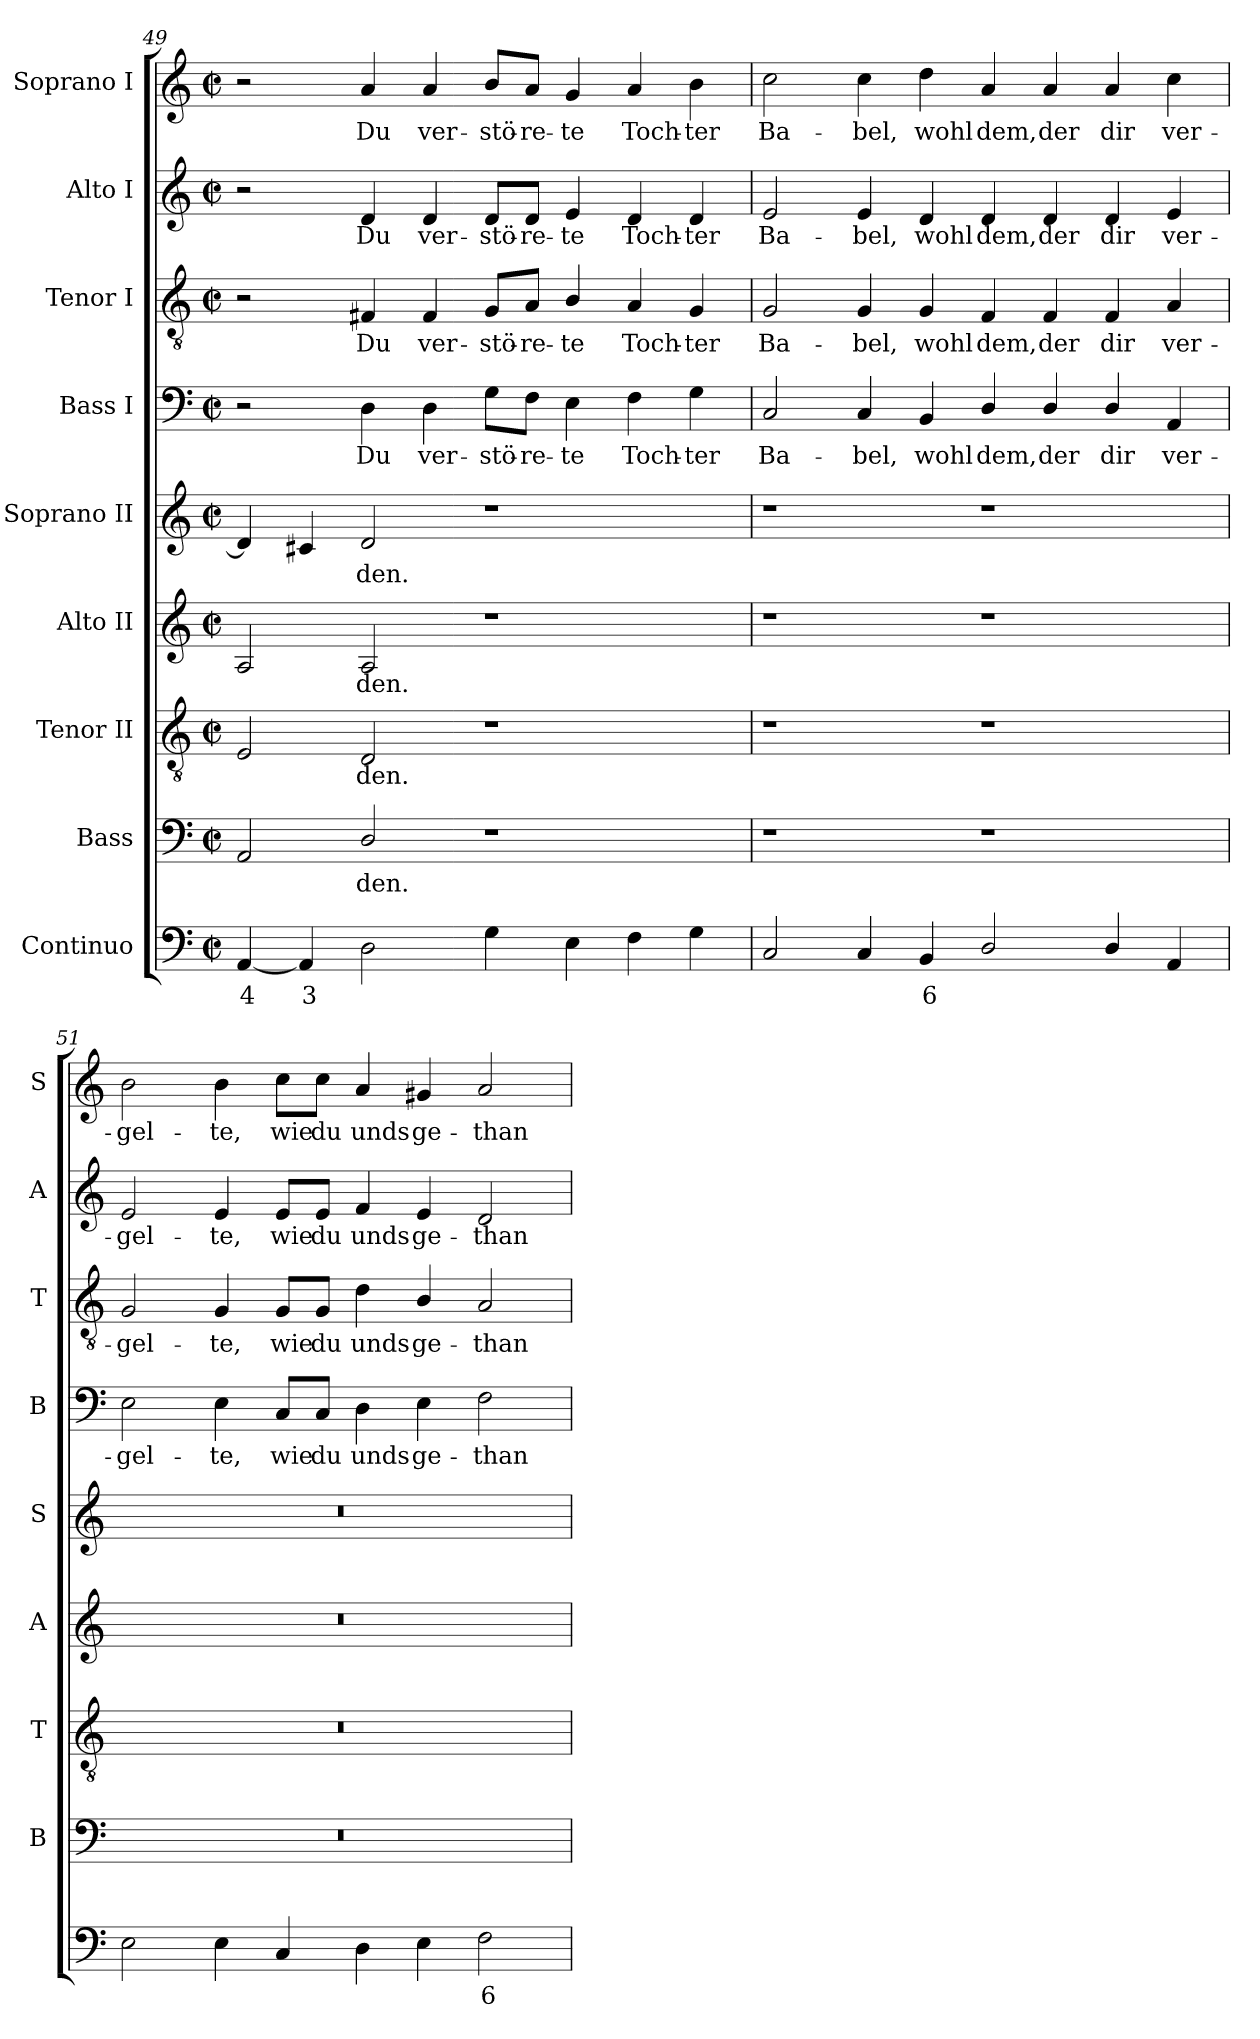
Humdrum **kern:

**kern	**text	**kern	**text	**kern	**text	**kern	**text	**kern	**text	**kern	**text	**kern	**text	**kern	**text	**kern	**text
*part9	*part9	*part8	*part8	*part7	*part7	*part6	*part6	*part5	*part5	*part4	*part4	*part3	*part3	*part2	*part2	*part1	*part1
*staff9	*staff9	*staff8	*staff8	*staff7	*staff7	*staff6	*staff6	*staff5	*staff5	*staff4	*staff4	*staff3	*staff3	*staff2	*staff2	*staff1	*staff1
*I"Continuo	*	*I"Bass	*	*I"Tenor II	*	*I"Alto II	*	*I"Soprano II	*	*I"Bass I	*	*I"Tenor I	*	*I"Alto I	*	*I"Soprano I	*
*	*	*I'B	*	*I'T	*	*I'A	*	*I'S	*	*I'B	*	*I'T	*	*I'A	*	*I'S	*
!!LO:LB:g=z
*clefF4	*	*clefF4	*	*clefGv2	*	*clefG2	*	*clefG2	*	*clefF4	*	*clefGv2	*	*clefG2	*	*clefG2	*
*k[]	*	*k[]	*	*k[]	*	*k[]	*	*k[]	*	*k[]	*	*k[]	*	*k[]	*	*k[]	*
*C:	*	*C:	*	*C:	*	*C:	*	*C:	*	*C:	*	*C:	*	*C:	*	*C:	*
*M4/2	*	*M4/2	*	*M4/2	*	*M4/2	*	*M4/2	*	*M4/2	*	*M4/2	*	*M4/2	*	*M4/2	*
*met(c|)	*	*met(c|)	*	*met(c|)	*	*met(c|)	*	*met(c|)	*	*met(c|)	*	*met(c|)	*	*met(c|)	*	*met(c|)	*
=49	=49	=49	=49	=49	=49	=49	=49	=49	=49	=49	=49	=49	=49	=49	=49	=49	=49
!	!LO:LY:b	!	!	!	!	!	!	!	!	!	!	!	!	!	!	!	!
[4AA	4	2AA	.	2E	.	2A	.	4d]	.	2r	.	2r	.	2r	.	2r	.
!	!LO:LY:b	!	!	!	!	!	!	!	!	!	!	!	!	!	!	!	!
4AA]	3	.	.	.	.	.	.	4c#X	.	.	.	.	.	.	.	.	.
!	!	!	!LO:LY:b	!	!LO:LY:b	!	!LO:LY:b	!	!LO:LY:b	!	!LO:LY:b	!	!LO:LY:b	!	!LO:LY:b	!	!LO:LY:b
2D	.	2D/	den.	2D	den.	2A	den.	2d	den.	4D	Du	4F#X	Du	4d	Du	4a	Du
!	!	!	!	!	!	!	!	!	!	!	!LO:LY:b	!	!LO:LY:b	!	!LO:LY:b	!	!LO:LY:b
.	.	.	.	.	.	.	.	.	.	4D	ver-	4F#	ver-	4d	ver-	4a	ver-
!	!	!	!	!	!	!	!	!	!	!	!LO:LY:b	!	!LO:LY:b	!	!LO:LY:b	!	!LO:LY:b
4G	.	1r	.	1r	.	1r	.	1r	.	8G\L	-stö-	8G/L	-stö-	8d/L	-stö-	8b/L	-stö-
!	!	!	!	!	!	!	!	!	!	!	!LO:LY:b	!	!LO:LY:b	!	!LO:LY:b	!	!LO:LY:b
.	.	.	.	.	.	.	.	.	.	8F\J	-re-	8A/J	-re-	8d/J	-re-	8a/J	-re-
!	!	!	!	!	!	!	!	!	!	!	!LO:LY:b	!	!LO:LY:b	!	!LO:LY:b	!	!LO:LY:b
4E	.	.	.	.	.	.	.	.	.	4E	-te	4B/	-te	4e	-te	4g	-te
!	!	!	!	!	!	!	!	!	!	!	!LO:LY:b	!	!LO:LY:b	!	!LO:LY:b	!	!LO:LY:b
4F	.	.	.	.	.	.	.	.	.	4F	Toch-	4A	Toch-	4d	Toch-	4a	Toch-
!	!	!	!	!	!	!	!	!	!	!	!LO:LY:b	!	!LO:LY:b	!	!LO:LY:b	!	!LO:LY:b
4G	.	.	.	.	.	.	.	.	.	4G	-ter	4G	-ter	4d	-ter	4b	-ter
=50	=50	=50	=50	=50	=50	=50	=50	=50	=50	=50	=50	=50	=50	=50	=50	=50	=50
!	!	!	!	!	!	!	!	!	!	!	!LO:LY:b	!	!LO:LY:b	!	!LO:LY:b	!	!LO:LY:b
2C	.	1r	.	1r	.	1r	.	1r	.	2C	Ba-	2G	Ba-	2e	Ba-	2cc	Ba-
!	!	!	!	!	!	!	!	!	!	!	!LO:LY:b	!	!LO:LY:b	!	!LO:LY:b	!	!LO:LY:b
4C	.	.	.	.	.	.	.	.	.	4C	-bel,	4G	-bel,	4e	-bel,	4cc	-bel,
!	!LO:LY:b	!	!	!	!	!	!	!	!	!	!LO:LY:b	!	!LO:LY:b	!	!LO:LY:b	!	!LO:LY:b
4BB	6	.	.	.	.	.	.	.	.	4BB	wohl	4G	wohl	4d	wohl	4dd	wohl
!	!	!	!	!	!	!	!	!	!	!	!LO:LY:b	!	!LO:LY:b	!	!LO:LY:b	!	!LO:LY:b
2D/	.	1r	.	1r	.	1r	.	1r	.	4D/	dem,	4F	dem,	4d	dem,	4a	dem,
!	!	!	!	!	!	!	!	!	!	!	!LO:LY:b	!	!LO:LY:b	!	!LO:LY:b	!	!LO:LY:b
.	.	.	.	.	.	.	.	.	.	4D/	der	4F	der	4d	der	4a	der
!	!	!	!	!	!	!	!	!	!	!	!LO:LY:b	!	!LO:LY:b	!	!LO:LY:b	!	!LO:LY:b
4D/	.	.	.	.	.	.	.	.	.	4D/	dir	4F	dir	4d	dir	4a	dir
!	!	!	!	!	!	!	!	!	!	!	!LO:LY:b	!	!LO:LY:b	!	!LO:LY:b	!	!LO:LY:b
4AA	.	.	.	.	.	.	.	.	.	4AA	ver-	4A	ver-	4e	ver-	4cc	ver-
=51	=51	=51	=51	=51	=51	=51	=51	=51	=51	=51	=51	=51	=51	=51	=51	=51	=51
!	!	!	!	!	!	!	!	!	!	!	!LO:LY:b	!	!LO:LY:b	!	!LO:LY:b	!	!LO:LY:b
2E	.	0r	.	0r	.	0r	.	0r	.	2E	-gel-	2G	-gel-	2e	-gel-	2b	-gel-
!	!	!	!	!	!	!	!	!	!	!	!LO:LY:b	!	!LO:LY:b	!	!LO:LY:b	!	!LO:LY:b
4E	.	.	.	.	.	.	.	.	.	4E	-te,	4G	-te,	4e	-te,	4b	-te,
!	!	!	!	!	!	!	!	!	!	!	!LO:LY:b	!	!LO:LY:b	!	!LO:LY:b	!	!LO:LY:b
4C	.	.	.	.	.	.	.	.	.	8C/L	wie	8G/L	wie	8e/L	wie	8cc\L	wie
!	!	!	!	!	!	!	!	!	!	!	!LO:LY:b	!	!LO:LY:b	!	!LO:LY:b	!	!LO:LY:b
.	.	.	.	.	.	.	.	.	.	8C/J	du	8G/J	du	8e/J	du	8cc\J	du
!	!	!	!	!	!	!	!	!	!	!	!LO:LY:b	!	!LO:LY:b	!	!LO:LY:b	!	!LO:LY:b
4D	.	.	.	.	.	.	.	.	.	4D	unds	4d	unds	4f	unds	4a	unds
!	!	!	!	!	!	!	!	!	!	!	!LO:LY:b	!	!LO:LY:b	!	!LO:LY:b	!	!LO:LY:b
4E	.	.	.	.	.	.	.	.	.	4E	ge-	4B/	ge-	4e	ge-	4g#X	ge-
!	!LO:LY:b	!	!	!	!	!	!	!	!	!	!LO:LY:b	!	!LO:LY:b	!	!LO:LY:b	!	!LO:LY:b
2F	6	.	.	.	.	.	.	.	.	2F	-than	2A	-than	2d	-than	2a	-than
=	=	=	=	=	=	=	=	=	=	=	=	=	=	=	=	=	=
*-	*-	*-	*-	*-	*-	*-	*-	*-	*-	*-	*-	*-	*-	*-	*-	*-	*-
